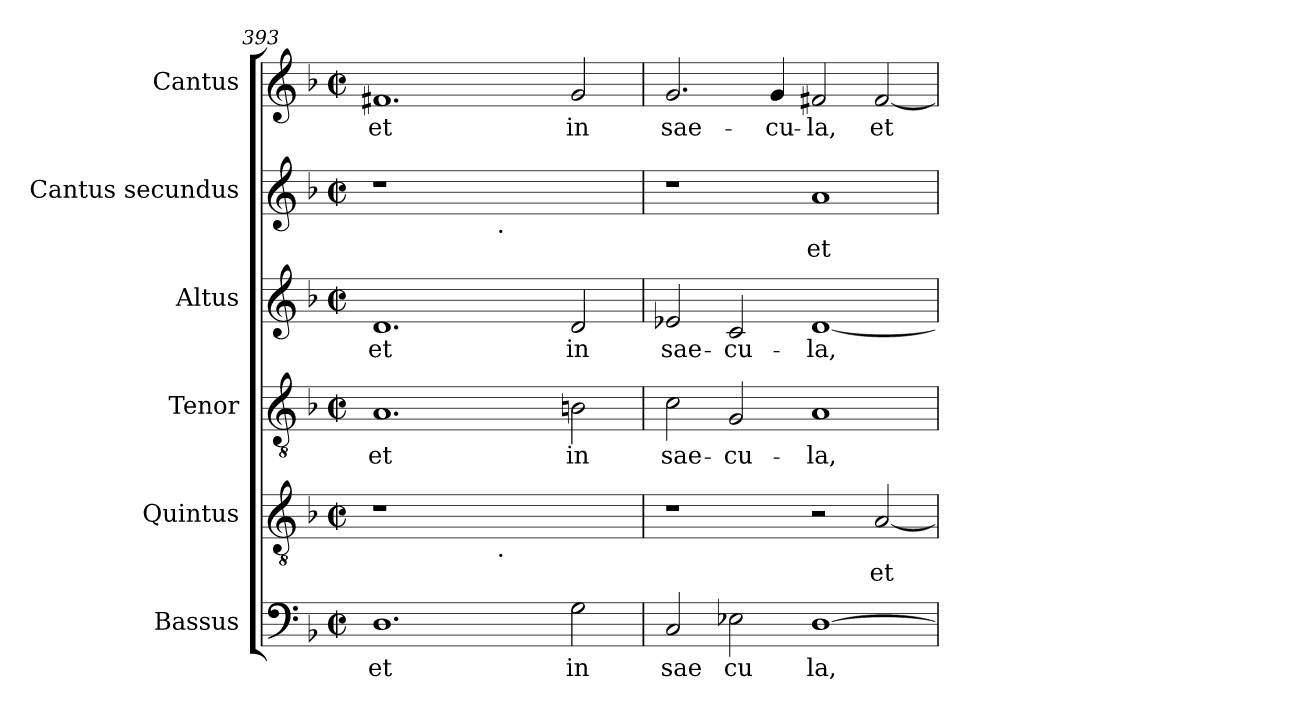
**kern	**text	**kern	**text	**kern	**text	**kern	**text	**kern	**text	**kern	**text
*part6	*part6	*part5	*part5	*part4	*part4	*part3	*part3	*part2	*part2	*part1	*part1
*staff6	*staff6	*staff5	*staff5	*staff4	*staff4	*staff3	*staff3	*staff2	*staff2	*staff1	*staff1
*I"Bassus	*	*I"Quintus	*	*I"Tenor	*	*I"Altus	*	*I"Cantus  secundus	*	*I"Cantus	*
*I'B	*	*I'Q	*	*I'T	*	*I'A	*	*	*	*I'C	*
*clefF4	*	*clefGv2	*	*clefGv2	*	*clefG2	*	*clefG2	*	*clefG2	*
*k[b-]	*	*k[b-]	*	*k[b-]	*	*k[b-]	*	*k[b-]	*	*k[b-]	*
*F:	*	*F:	*	*F:	*	*F:	*	*F:	*	*F:	*
*M2/2	*	*M2/2	*	*M2/2	*	*M2/2	*	*M2/2	*	*M2/2	*
*met(c|)	*	*met(c|)	*	*met(c|)	*	*met(c|)	*	*met(c|)	*	*met(c|)	*
=393	=393	=393	=393	=393	=393	=393	=393	=393	=393	=393	=393
!	!LO:LY:b:cj	!	!	!	!LO:LY:b:cj	!	!LO:LY:b:cj	!	!	!	!LO:LY:b:cj
*	*	*^	*	*	*	*	*	*^	*	*	*
1.D	et	1r	2ryy	.	1.A	et	1.d	et	1r	2ryy	.	1.f#X	et
.	.	.	4...ryy	.	.	.	.	.	.	4...ryy	.	.	.
!	!	!	!	!	!	!	!	!	!	!LO:TX:b:t=.	!	!	!
!	!	!	!LO:TX:b:t=.	!	!	!	!	!	!	!	!	!	!
.	.	.	1ryy	.	.	.	.	.	.	1ryy	.	.	.
.	.	1ryy	.	.	.	.	.	.	1ryy	.	.	.	.
!	!LO:LY:b:cj	!	!	!	!	!LO:LY:b:cj	!	!LO:LY:b:cj	!	!	!	!	!LO:LY:b:cj
2G\	in	.	.	.	2Bn\	in	2d/	in	.	.	.	2g/	in
.	.	.	32ryy	.	.	.	.	.	.	32ryy	.	.	.
=394	=394	=394	=394	=394	=394	=394	=394	=394	=394	=394	=394	=394	=394
!	!LO:LY:b:cj	!	!	!	!	!LO:LY:b:cj	!	!LO:LY:b:cj	!	!	!	!	!LO:LY:b:cj
*	*	*v	*v	*	*	*	*	*	*v	*v	*	*	*
2C/	sae	1r	.	2c\	sae-	2e-X/	sae-	1r	.	2.g/	sae-
!	!LO:LY:b:cj	!	!	!	!LO:LY:b:cj	!	!LO:LY:b:cj	!	!	!	!
2E-X\	cu	.	.	2G/	-cu-	2c/	-cu-	.	.	.	.
!	!	!	!	!	!	!	!	!	!	!	!LO:LY:b:cj
.	.	.	.	.	.	.	.	.	.	4g/	-cu-
!	!LO:LY:b:cj	!	!	!	!LO:LY:b:cj	!	!LO:LY:b:cj	!	!LO:LY:b:cj	!	!LO:LY:b:cj
[>1D	la,	2r	.	1A	-la,	[<1d	-la,	1a	et	2f#X/	-la,
!	!	!	!LO:LY:b:cj	!	!	!	!	!	!	!	!LO:LY:b:cj
.	.	[<2A/	et	.	.	.	.	.	.	[<2f#/	et
=	=	=	=	=	=	=	=	=	=	=	=
*-	*-	*-	*-	*-	*-	*-	*-	*-	*-	*-	*-
